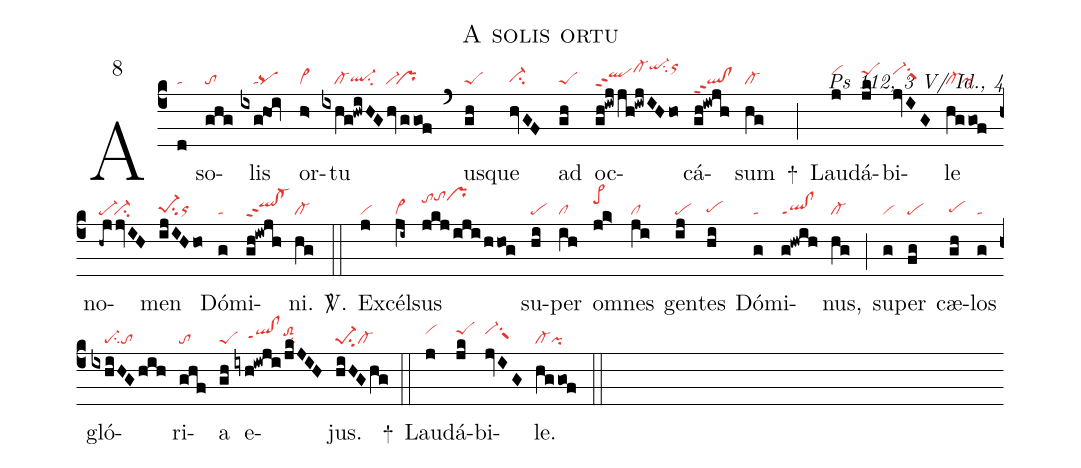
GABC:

name: A solis ortu;
commentary: Ps 112, 3 V/ Id., 4;
mode: 8;
nabc-lines: 1;
%%
(c4)
A(d|ta) so(ghg|to)lis(ixg!hoi|////tapq) or(h>|vi>)tu(ixhg!hwiHG/hv/ggof|////cl-ql-hgsu2vi-`pr) (`)
us(gh|peS)que(hvGF|ci-hg) ad(gh|peS) oc(gh!iwjjh!iowjIHho|qlhippt2cl-hkqi-hlsu2orhl)cá(gh!iwjh|ql!clppt2)sum(hg|cl-) +(;)
Lau(j|vihj)dá(jk|peShj)bi(jvIG|vi-hjsu1suw1)le(hggof|cl-pi) no(-hjjvIH|pe-`ci-)men(ijIHho|pe-1hgsu2orhg) Dó(g|ta)mi(gh!iwjh|qlhi!cl-hippt2)ni.(hg|cl-) <sp>V/</sp>.(::)
Ex(j|vi)cél(ji~|vi>)sus(jkj/iji/hhog|tohktohlprhl) su(hi|pe)per(ih|cl) om(jk>|pe>hk)nes(ji|cl) gen(ij|pe)tes(hi|pehg) Dó(g|ta)mi(g!hwih|ql!clppt1)nus,(hg|cl-) (;)
su(g|vi)per(fg|pe) cæ(gh|pehg)los(g|ta) gló(ixhiHGhih|////pe-su2to)ri(ghf|to)a(gh|peS) e(iyh!iwji/jkJIH|////qlhh!clhhppt1toS2hisu2)jus.(hiHGhg|pe-1su2cl-) +(::)
Lau(j|vihj)dá(jk|peShj)bi(jvIG|vi-hjsu1suw1)le.(hggof|cl-pi) (::)
